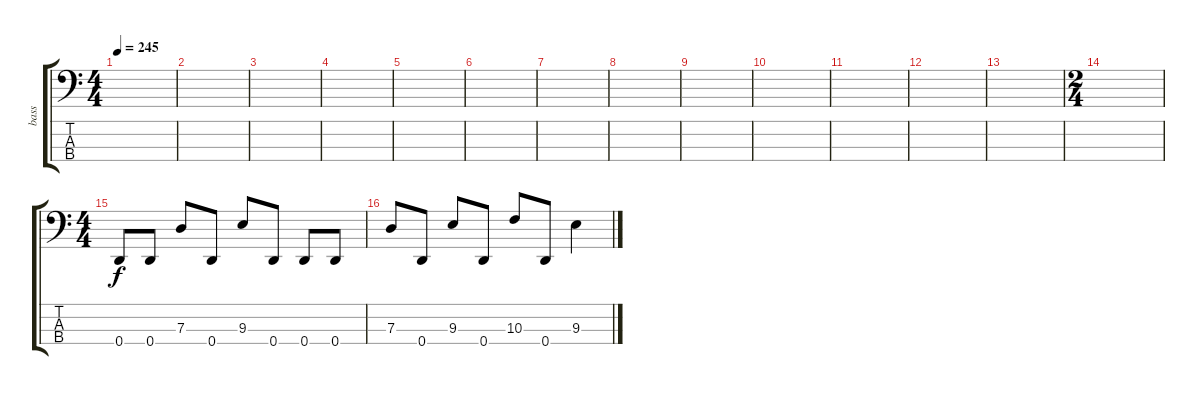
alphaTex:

\track ("bass" "bass") {instrument electricbassfinger}
\staff {score tabs}
\tuning (F2 C2 G1 D1) {hide}
\ts (4 4)
\tempo 245
\clef f4
\ks c
|
|
|
|
|
|
|
|
|
|
|
|
|
\ts (2 4)
|
\ts (4 4)
0.4.8 0.4.8 7.3.8 0.4.8 9.3.8 0.4.8 0.4.8 0.4.8 |
7.3.8 0.4.8 9.3.8 0.4.8 10.3.8 0.4.8 9.3.4
